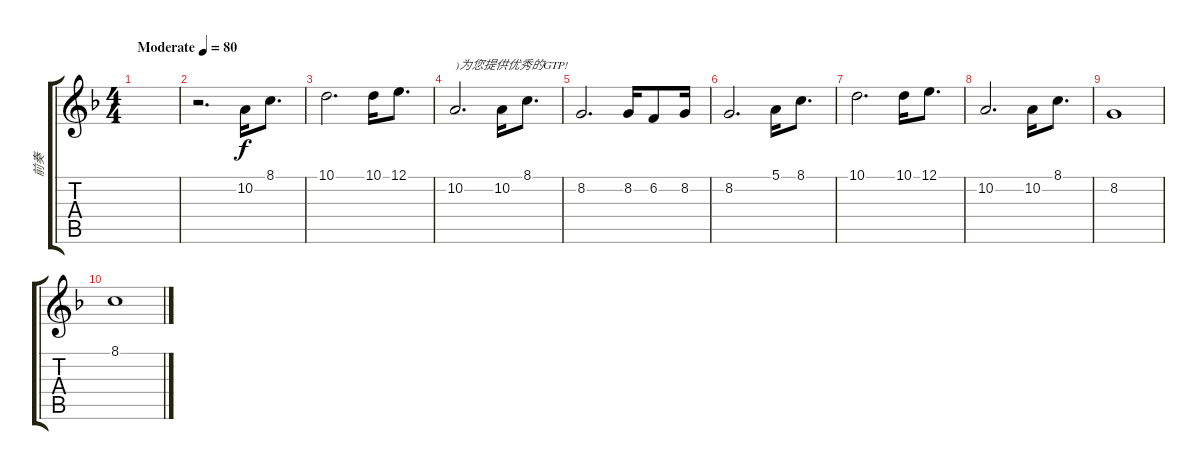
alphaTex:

\track ("前奏" "前奏") {instrument synthbrass1}
\staff {score tabs}
\tuning (E4 B3 G3 D3 A2 E2) {hide}
\ts (4 4)
\tempo (80 "Moderate")
\clef g2
\ks f
|
r.2{d} 10.2.16 8.1.8{d} |
10.1.2{d} 10.1.16 12.1.8{d} |
10.2.2{d txt ")为您提供优秀的GTP!"} 10.2.16 8.1.8{d} |
8.2.2{d} 8.2.16 6.2.8 8.2.16 |
8.2.2{d} 5.1.16 8.1.8{d} |
10.1.2{d} 10.1.16 12.1.8{d} |
10.2.2{d} 10.2.16 8.1.8{d} |
8.2.1 |
8.1.1
